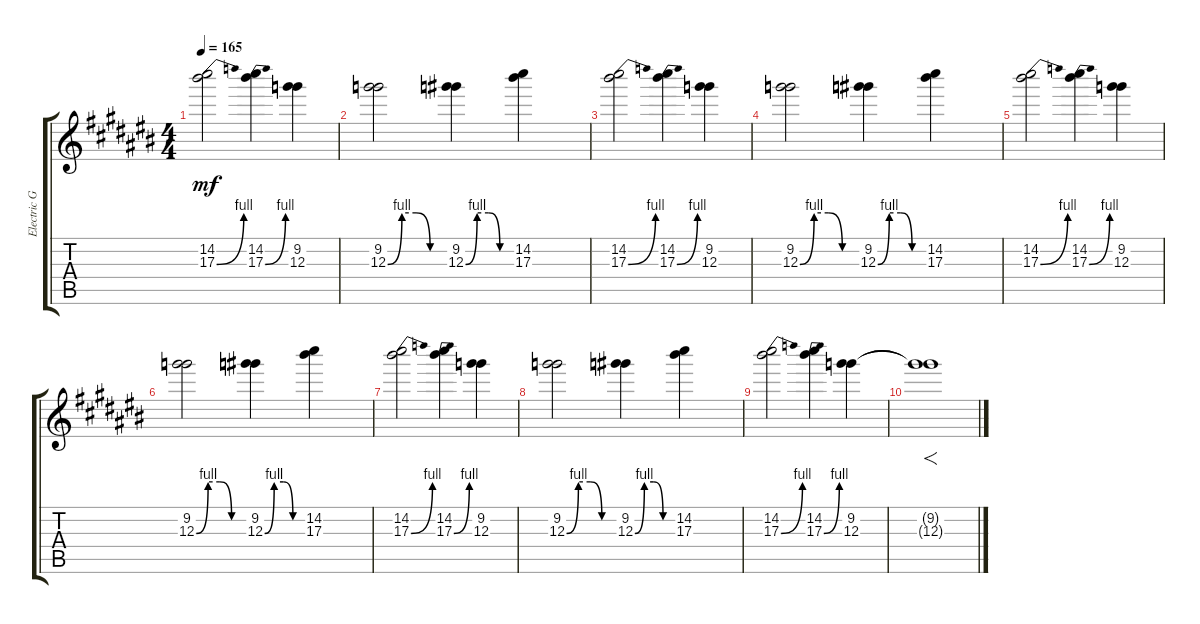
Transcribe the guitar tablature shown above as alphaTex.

\track ("Electric Guitar" "Electric G") {instrument overdrivenguitar}
\staff {score tabs}
\tuning (E5 B4 G4 D4 A3 E3) {hide}
\ts (4 4)
\tempo 165
\clef g2
\ks c#
(14.2 17.3{be (bend 0 0 60 4)}).2{dy mf} (14.2 17.3{be (bend 0 0 60 4)}).4 (9.2 12.3).4 |
(9.2 12.3{be (custom 0 0 15 4 30 4 45 0 60 0)}).2 (9.2 12.3{be (custom 0 0 15 4 30 4 45 0 60 0)}).4 (14.2 17.3).4 |
(14.2 17.3{be (bend 0 0 60 4)}).2 (14.2 17.3{be (bend 0 0 60 4)}).4 (9.2 12.3).4 |
(9.2 12.3{be (custom 0 0 15 4 30 4 45 0 60 0)}).2 (9.2 12.3{be (custom 0 0 15 4 30 4 45 0 60 0)}).4 (14.2 17.3).4 |
(14.2 17.3{be (bend 0 0 60 4)}).2 (14.2 17.3{be (bend 0 0 60 4)}).4 (9.2 12.3).4 |
(9.2 12.3{be (custom 0 0 15 4 30 4 45 0 60 0)}).2 (9.2 12.3{be (custom 0 0 15 4 30 4 45 0 60 0)}).4 (14.2 17.3).4 |
(14.2 17.3{be (bend 0 0 60 4)}).2 (14.2 17.3{be (bend 0 0 60 4)}).4 (9.2 12.3).4 |
(9.2 12.3{be (custom 0 0 15 4 30 4 45 0 60 0)}).2 (9.2 12.3{be (custom 0 0 15 4 30 4 45 0 60 0)}).4 (14.2 17.3).4 |
(14.2 17.3{be (bend 0 0 60 4)}).2 (14.2 17.3{be (bend 0 0 60 4)}).4 (9.2 12.3).4 |
(9.2{t} 12.3{t}).1{f}
